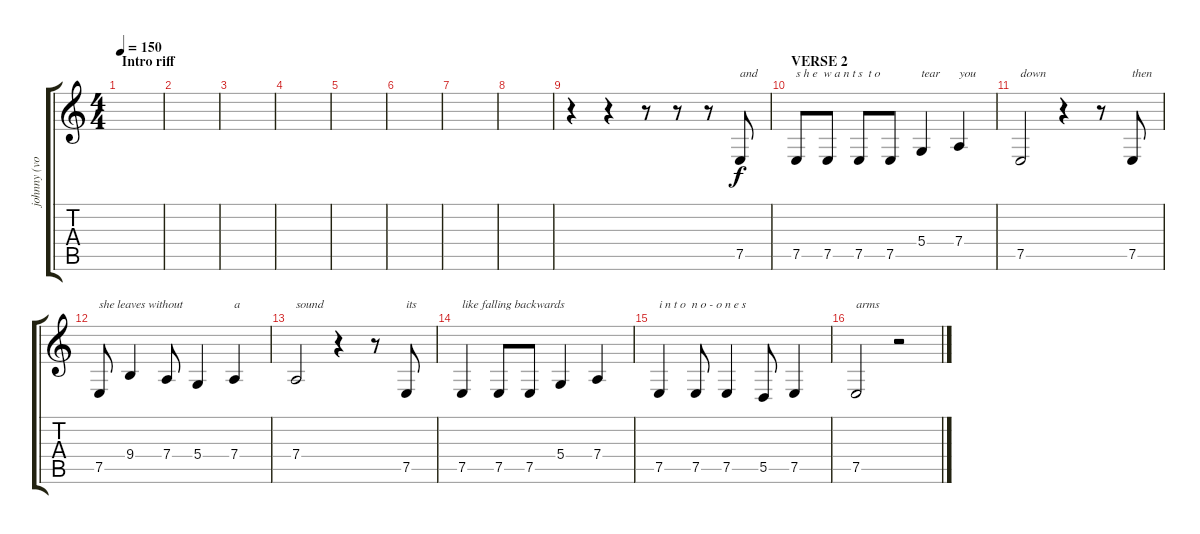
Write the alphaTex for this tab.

\track ("johnny (vocals)" "johnny (vo") {instrument lead6voice}
\staff {score tabs}
\tuning (E4 B3 G3 D3 A2 E2) {hide}
\ts (4 4)
\section ("" "Intro riff")
\tempo 150
\clef g2
\ks c
|
|
|
|
|
|
|
|
r.4 r.4 r.8 r.8 r.8 7.5.8{txt "and"} |
\section ("" "VERSE 2")
7.5.8{txt "s h e  w a n t s  t o"} 7.5.8 7.5.8 7.5.8 5.4.4{txt "tear"} 7.4.4{txt "you"} |
7.5.2{txt "down"} r.4 r.8 7.5.8{txt "then"} |
7.5.8{txt "she leaves without "} 9.4.4 7.4.8 5.4.4 7.4.4{txt "a"} |
7.4.2{txt "sound"} r.4 r.8 7.5.8{txt "its"} |
7.5.4{txt "like falling backwards"} 7.5.8 7.5.8 5.4.4 7.4.4 |
7.5.4{txt "i n t o  n o - o n e s"} 7.5.8 7.5.4 5.5.8 7.5.4 |
7.5.2{txt "arms"} r.2
